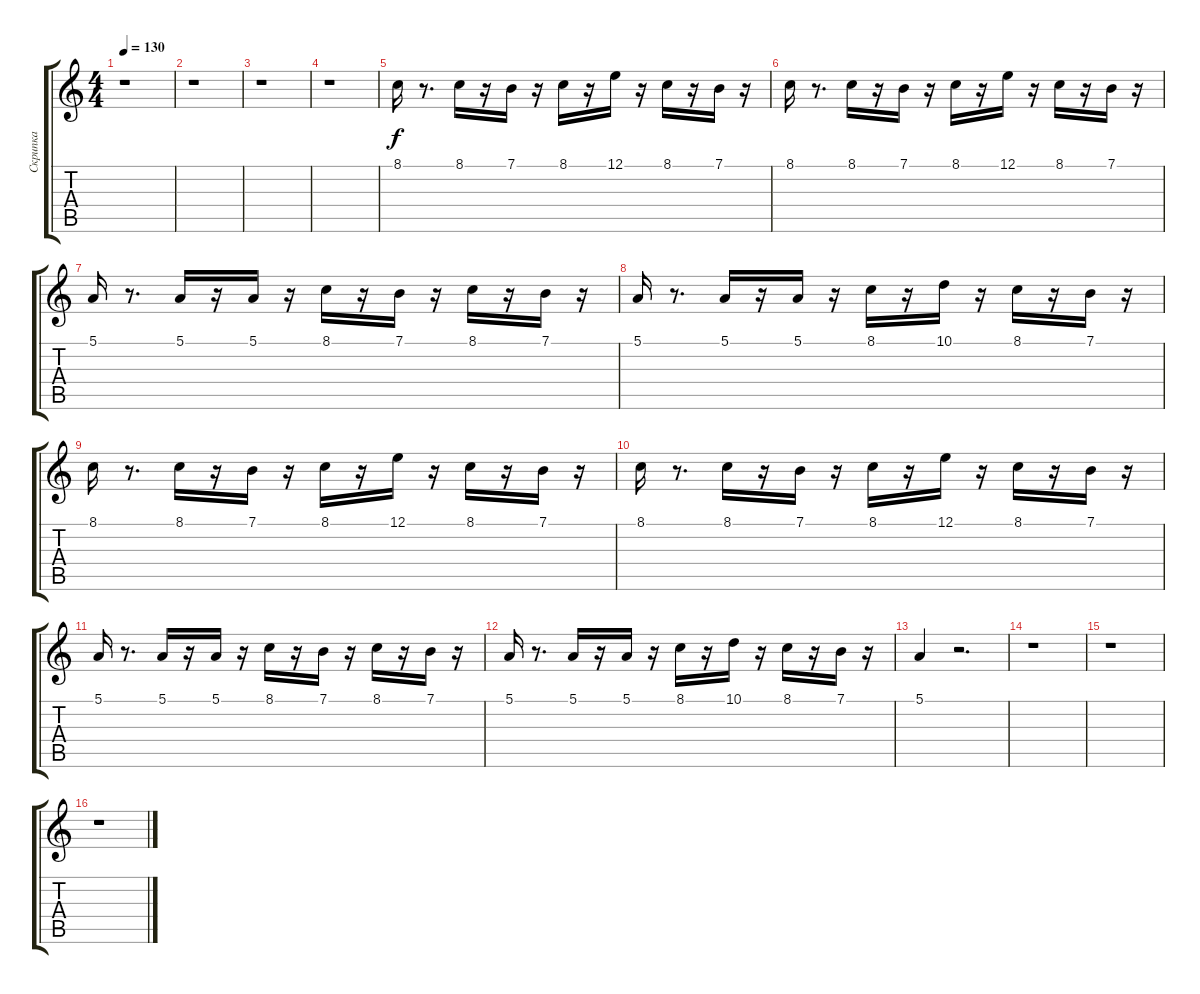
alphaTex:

\track ("Скрипка" "Скрипка") {instrument pizzicatostrings}
\staff {score tabs}
\tuning (E4 B3 G3 D3 A2 E2) {hide}
\ts (4 4)
\tempo 130
\clef g2
\ks c
r.1{dy f} |
r.1 |
r.1 |
r.1 |
8.1.16 r.8{d} 8.1.16 r.16 7.1.16 r.16 8.1.16 r.16 12.1.16 r.16 8.1.16 r.16 7.1.16 r.16 |
8.1.16 r.8{d} 8.1.16 r.16 7.1.16 r.16 8.1.16 r.16 12.1.16 r.16 8.1.16 r.16 7.1.16 r.16 |
5.1.16 r.8{d} 5.1.16 r.16 5.1.16 r.16 8.1.16 r.16 7.1.16 r.16 8.1.16 r.16 7.1.16 r.16 |
5.1.16 r.8{d} 5.1.16 r.16 5.1.16 r.16 8.1.16 r.16 10.1.16 r.16 8.1.16 r.16 7.1.16 r.16 |
8.1.16 r.8{d} 8.1.16 r.16 7.1.16 r.16 8.1.16 r.16 12.1.16 r.16 8.1.16 r.16 7.1.16 r.16 |
8.1.16 r.8{d} 8.1.16 r.16 7.1.16 r.16 8.1.16 r.16 12.1.16 r.16 8.1.16 r.16 7.1.16 r.16 |
5.1.16 r.8{d} 5.1.16 r.16 5.1.16 r.16 8.1.16 r.16 7.1.16 r.16 8.1.16 r.16 7.1.16 r.16 |
5.1.16 r.8{d} 5.1.16 r.16 5.1.16 r.16 8.1.16 r.16 10.1.16 r.16 8.1.16 r.16 7.1.16 r.16 |
5.1.4 r.2{d} |
r.1 |
r.1 |
r.1
